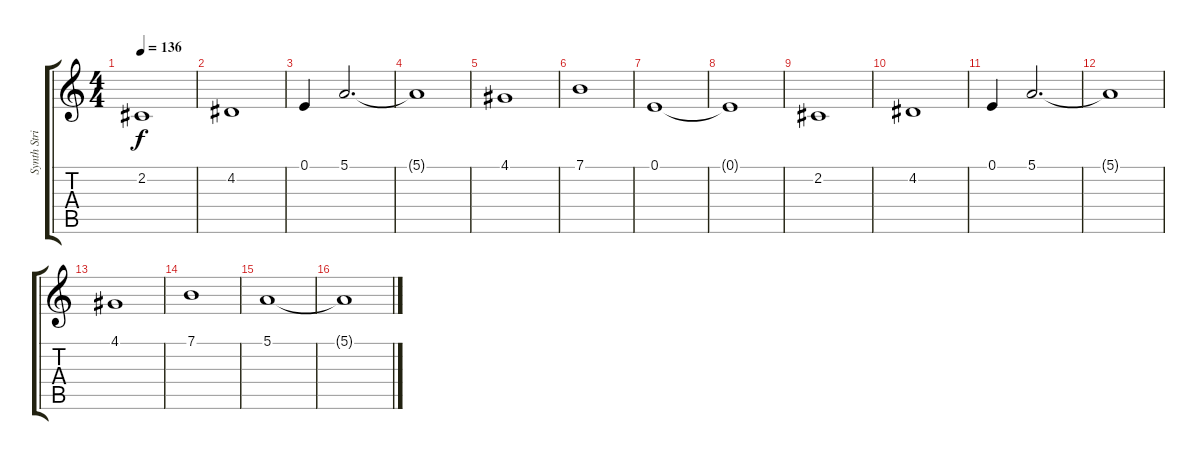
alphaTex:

\track ("Synth Strings 2" "Synth Stri") {instrument synthstrings2}
\staff {score tabs}
\tuning (E4 B3 G3 D3 A2 E2) {hide}
\ts (4 4)
\tempo 136
\clef g2
\ks c
2.2.1{dy f} |
4.2.1 |
0.1.4 5.1.2{d} |
5.1{t}.1 |
4.1.1 |
7.1.1 |
0.1.1 |
0.1{t}.1 |
2.2.1 |
4.2.1 |
0.1.4 5.1.2{d} |
5.1{t}.1 |
4.1.1 |
7.1.1 |
5.1.1 |
5.1{t}.1
